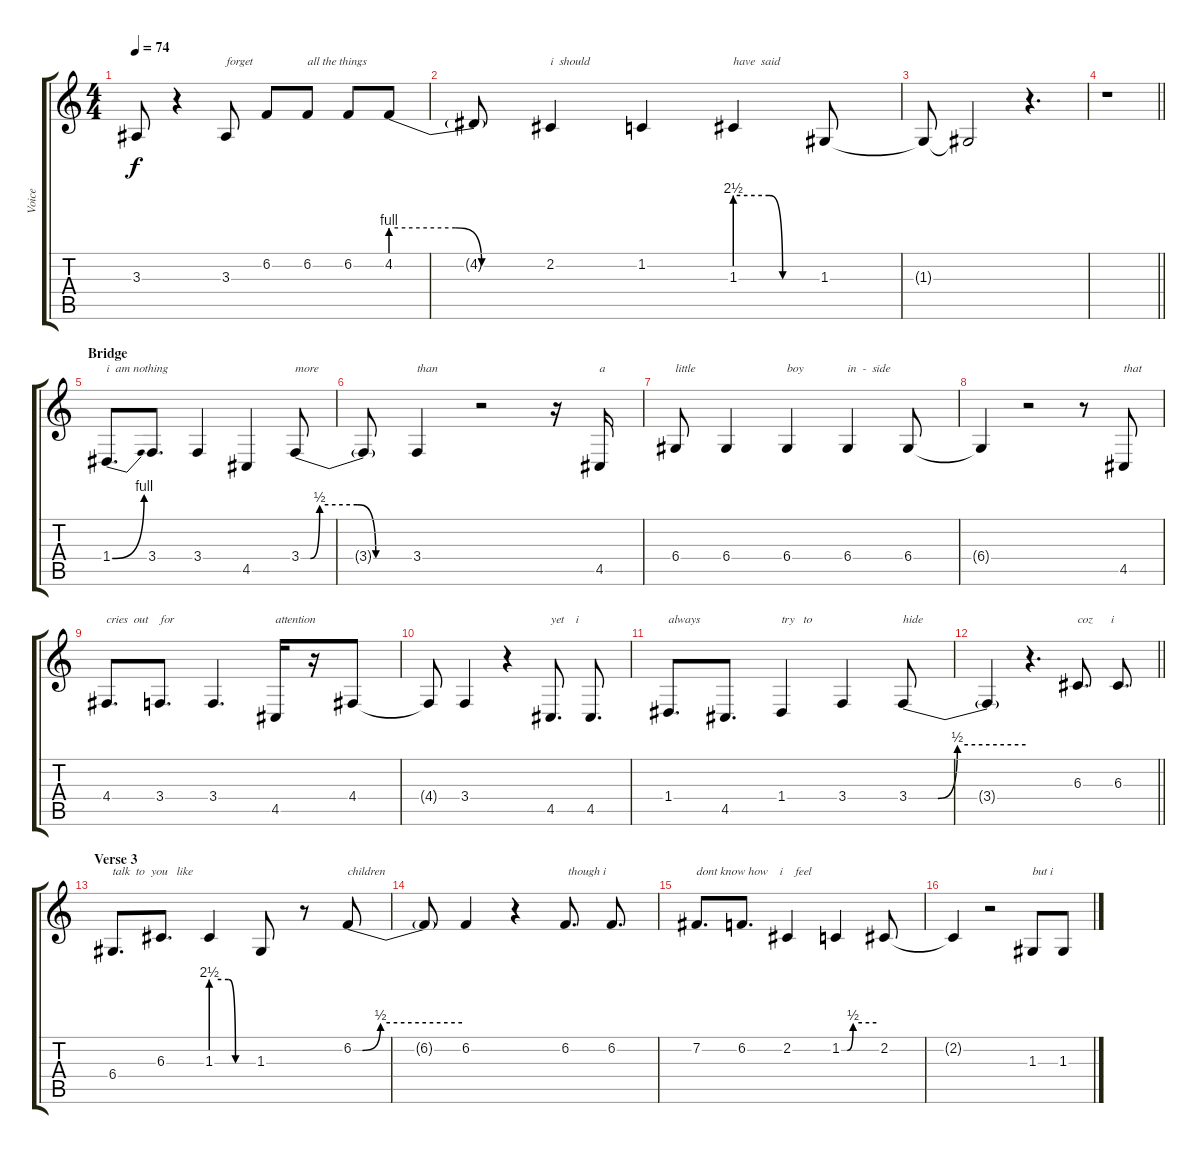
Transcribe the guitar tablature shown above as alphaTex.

\track ("Voice" "Voice") {instrument lead2sawtooth}
\staff {score tabs}
\tuning (E4 B3 G3 D3 A2 E2) {hide}
\ts (4 4)
\tempo 74
\clef g2
\ks c
3.3{t}.8{dy f} r.4 3.3.8{txt "forget"} 6.2.8 6.2.8{txt "all the things"} 6.2.8 4.2{be (custom 0 4 25 4 35 0 60 0)}.8 |
4.2{t}.8 2.2.4{txt "i  should"} 1.2.4 1.3{be (custom 0 10 25 10 35 0 60 0)}.4{txt "have  said"} 1.3.8 |
1.3{t}.8 1.3{t}.2 r.4{d} |
\barLineRight lightlight
r.1 |
\section ("" "Bridge")
1.4{be (bend 0 0 60 4)}.8{d txt "i  am nothing"} 3.4.8{d} 3.4.4 4.5.4 3.4{be (custom 0 0 5 0 10 2 30 2 40 0 60 0)}.8{txt "more"} |
3.4{t}.8 3.4.4{txt "than"} r.2 r.16 4.5.16{txt "a"} |
6.4.8{txt "little"} 6.4.4 6.4.4{txt "boy"} 6.4.4{txt "in  -  side"} 6.4.8 |
6.4{t}.4 r.2 r.8 4.5.8{txt "that"} |
4.4.8{d txt "cries  out    for"} 3.4.8{d} 3.4.4{d} 4.5.16{txt "attention"} r.16 4.4.8 |
4.4{t}.8 3.4.4 r.4 4.5.8{d txt "yet    i"} 4.5.8{d} |
1.4.8{d txt "always"} 4.5.8{d} 1.4.4{txt "try   to"} 3.4.4 3.4{be (custom 0 0 15 0 25 2 60 2)}.8{txt "hide"} |
\barLineRight lightlight
3.4{t}.4 r.4{d} 6.3.8{d txt "coz      i"} 6.3.8{d} |
\section ("" "Verse 3")
6.4.8{d txt "talk  to  you   like"} 6.3.8{d} 1.3{be (custom 0 10 25 10 35 0 60 0)}.4 1.3.8 r.8 6.2{be (custom 0 0 5 0 15 2 60 2)}.8{txt "children"} |
6.2{t}.8 6.2.4 r.4 6.2.8{d txt " though i"} 6.2.8{d} |
7.2.8{d txt "dont know how    i    feel"} 6.2.8{d} 2.2.4 1.2{be (custom 0 0 5 0 10 0 20 2 60 2)}.4 2.2.8 |
2.2{t}.4 r.2 1.3.8{txt "but i"} 1.3.8
